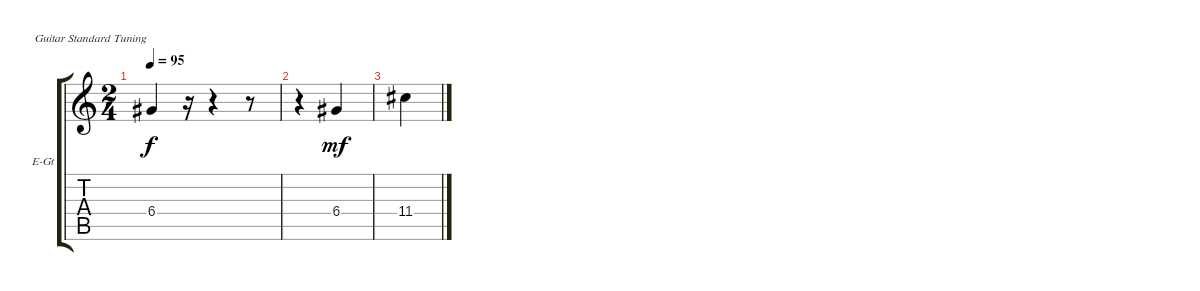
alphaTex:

\bracketExtendMode groupsimilarinstruments
\firstSystemTrackNameOrientation horizontal
\otherSystemsTrackNameOrientation horizontal
\track ("Äîðîæêà 1" "E-Gt") {instrument overdrivenguitar}
\staff {score tabs}
\tuning (E4 B3 G3 D3 A2 E2)
\ts (2 4)
\tempo 95
\clef g2
\ks c
6.4.4{dy f} r.16 r.4 r.8 |
r.4 6.4.4{dy mf} |
11.4.4
